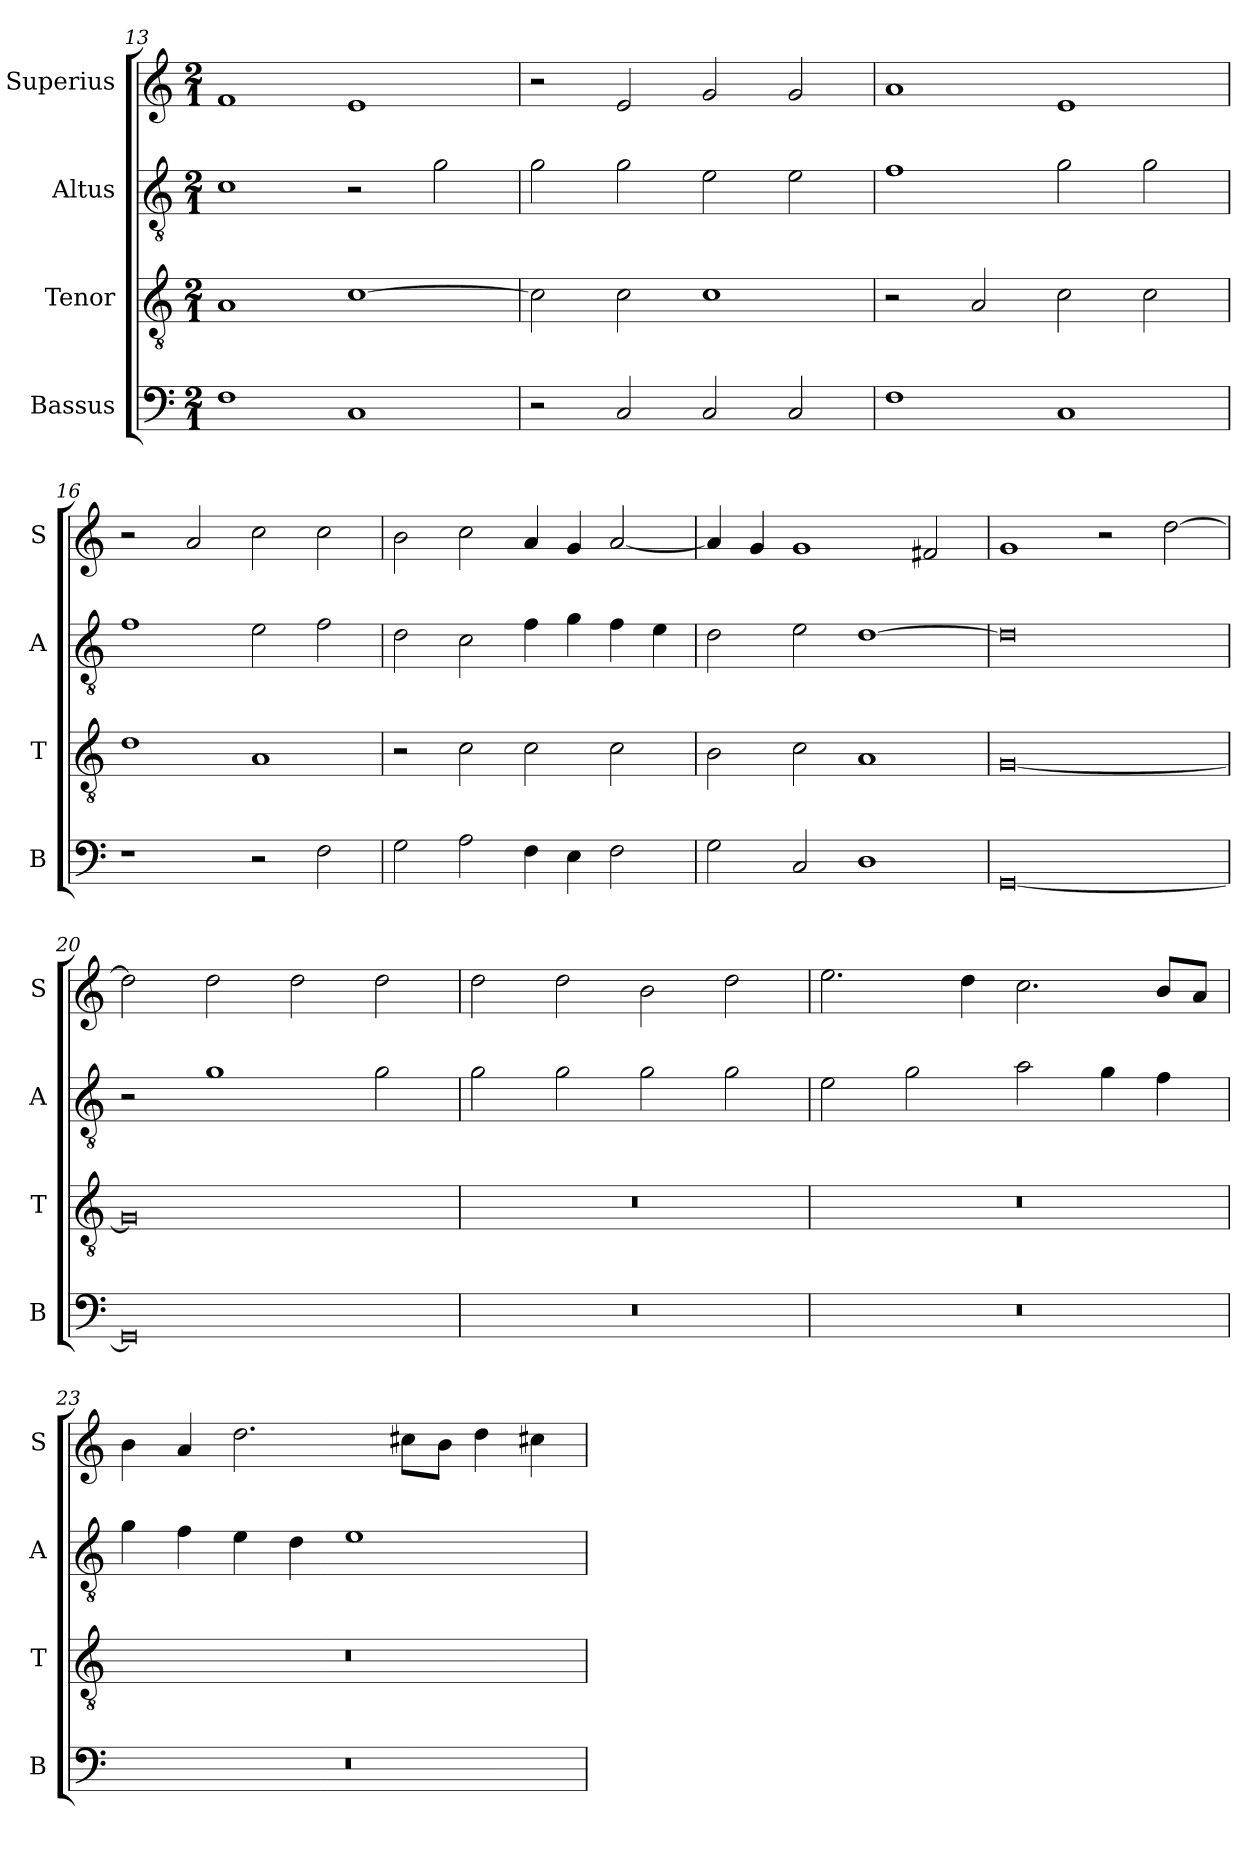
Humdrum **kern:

**kern	**kern	**kern	**kern
*part4	*part3	*part2	*part1
*staff4	*staff3	*staff2	*staff1
*I"Bassus	*I"Tenor	*I"Altus	*I"Superius
*I'B	*I'T	*I'A	*I'S
*clefF4	*clefGv2	*clefGv2	*clefG2
*k[]	*k[]	*k[]	*k[]
*a:	*a:	*a:	*a:
*M2/1	*M2/1	*M2/1	*M2/1
=13	=13	=13	=13
1F	1A	1c	1f
1C	[1c	2r	1e
.	.	2g	.
=14	=14	=14	=14
2r	2c]	2g	2r
2C	2c	2g	2e
2C	1c	2e	2g
2C	.	2e	2g
=15	=15	=15	=15
1F	2r	1f	1a
.	2A	.	.
1C	2c	2g	1e
.	2c	2g	.
=16	=16	=16	=16
1r	1d	1f	2r
.	.	.	2a
2r	1A	2e	2cc
2F	.	2f	2cc
=17	=17	=17	=17
2G	2r	2d	2b
2A	2c	2c	2cc
4F	2c	4f	4a
4E	.	4g	4g
2F	2c	4f	[2a
.	.	4e	.
=18	=18	=18	=18
2G	2B	2d	4a]
.	.	.	4g
2C	2c	2e	1g
1D	1A	[1d	.
.	.	.	2f#X
=19	=19	=19	=19
[0GG	[0G	0d]	1g
.	.	.	2r
.	.	.	[2dd
=20	=20	=20	=20
0GG]	0G]	2r	2dd]
.	.	1g	2dd
.	.	.	2dd
.	.	2g	2dd
=21	=21	=21	=21
0r	0r	2g	2dd
.	.	2g	2dd
.	.	2g	2b
.	.	2g	2dd
=22	=22	=22	=22
0r	0r	2e	2.ee
.	.	2g	.
.	.	.	4dd
.	.	2a	2.cc
.	.	4g	.
.	.	4f	8b/L
.	.	.	8a/J
=23	=23	=23	=23
0r	0r	4g	4b
.	.	4f	4a
.	.	4e	2.dd
.	.	4d	.
.	.	1e	.
.	.	.	8cc#XL
.	.	.	8bJ
.	.	.	4dd
.	.	.	4cc#X
=	=	=	=
*-	*-	*-	*-
